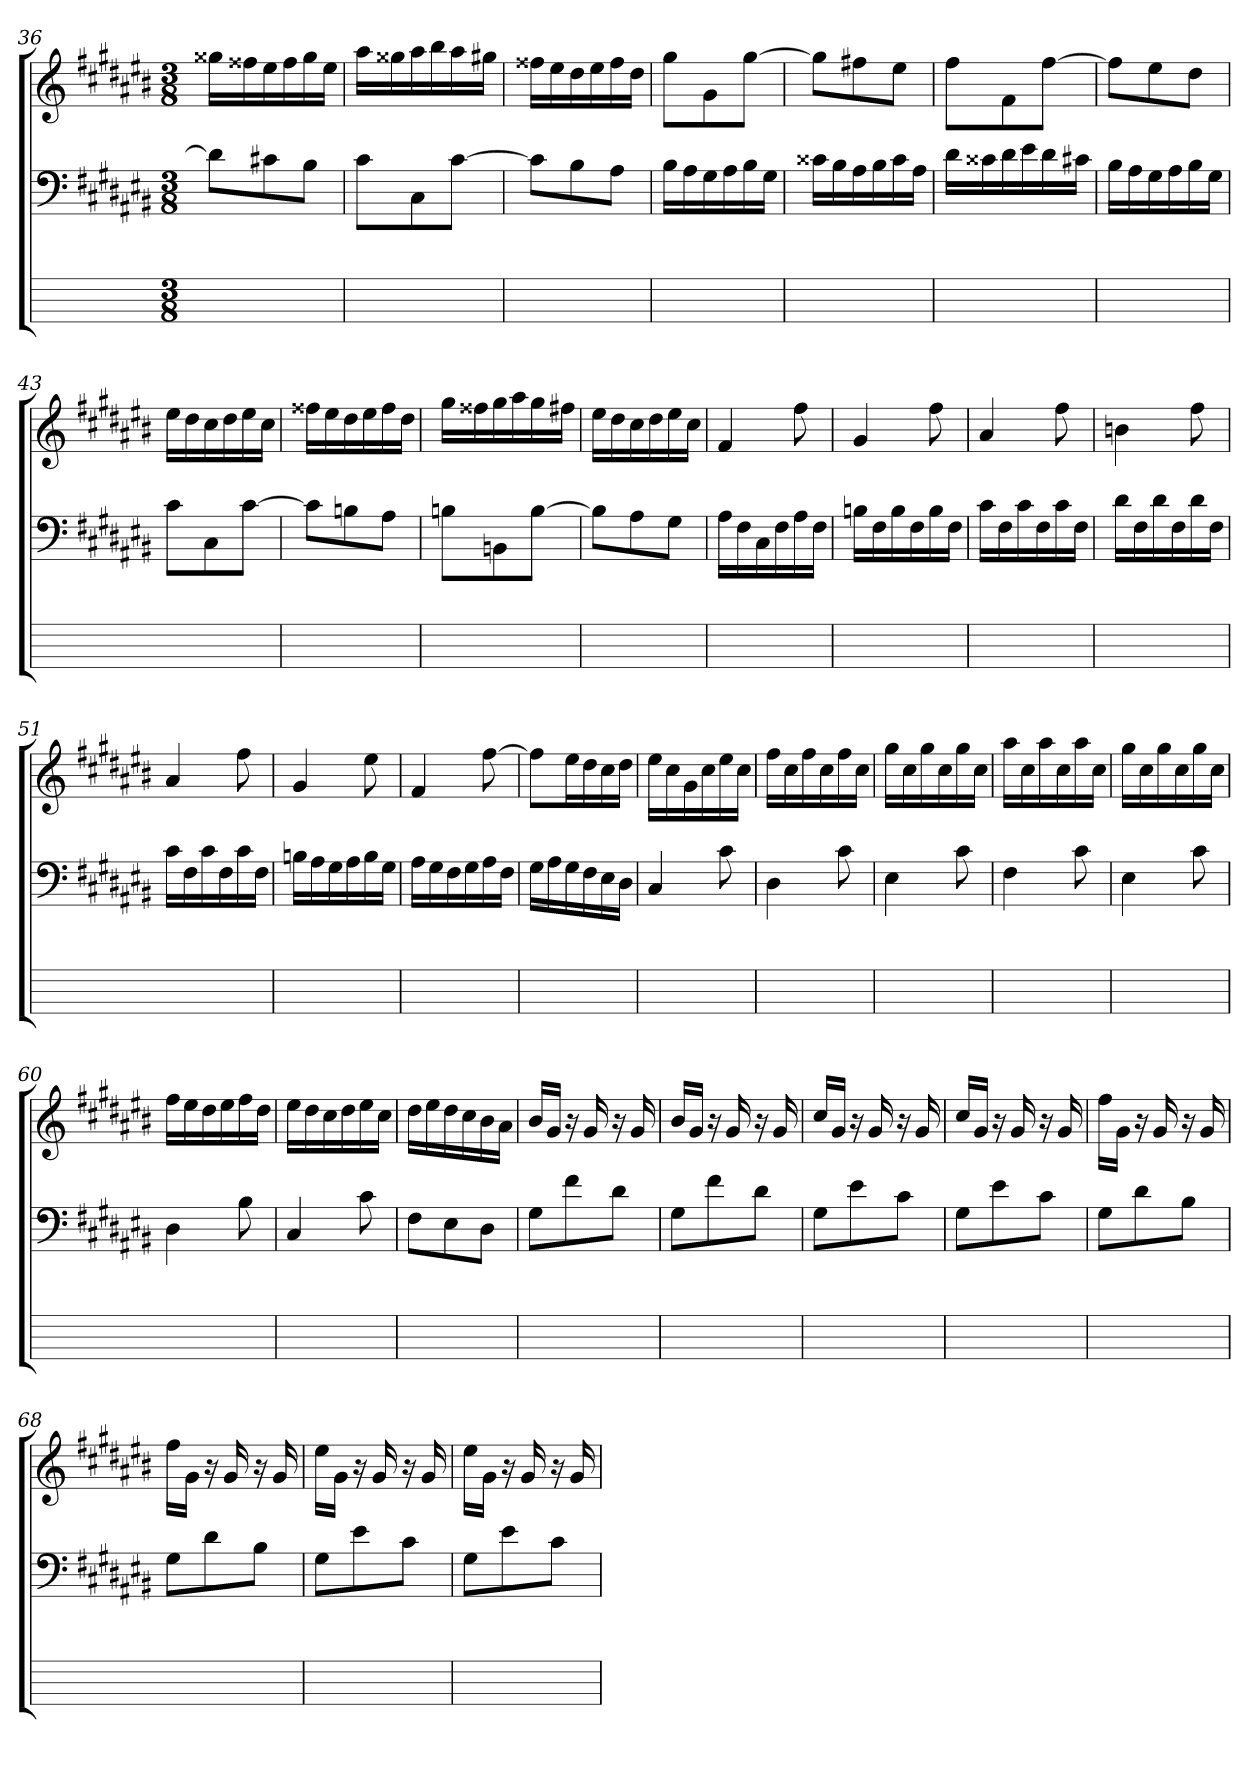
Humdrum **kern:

**kern	**kern	**kern
*part3	*part2	*part1
*staff3	*staff2	*staff1
*	*clefF4	*clefG2
*	*k[f#c#g#d#a#e#b#]	*k[f#c#g#d#a#e#b#]
*	*C#:	*C#:
*M3/8	*M3/8	*M3/8
=36	=36	=36
4.ryy	8d#\L]	16gg##X\LL
.	.	16ff##X\
.	8c#X\	16ee#\
.	.	16ff##\
.	8B#\J	16gg##\
.	.	16ee#\JJ
=37	=37	=37
4.ryy	8c#\L	16aa#\LL
.	.	16gg##X\
.	8C#\	16aa#\
.	.	16bb#\
.	[8c#\J	16aa#\
.	.	16gg#X\JJ
=38	=38	=38
4.ryy	8c#\L]	16ff##X\LL
.	.	16ee#\
.	8B#\	16dd#\
.	.	16ee#\
.	8A#\J	16ff##\
.	.	16dd#\JJ
=39	=39	=39
4.ryy	16B#\LL	8gg#\L
.	16A#\	.
.	16G#\	8g#\
.	16A#\	.
.	16B#\	[8gg#\J
.	16G#\JJ	.
=40	=40	=40
4.ryy	16c##X\LL	8gg#\L]
.	16B#\	.
.	16A#\	8ff#X\
.	16B#\	.
.	16c##\	8ee#\J
.	16A#\JJ	.
=41	=41	=41
4.ryy	16d#\LL	8ff#\L
.	16c##X\	.
.	16d#\	8f#\
.	16e#\	.
.	16d#\	[8ff#\J
.	16c#X\JJ	.
=42	=42	=42
4.ryy	16B#\LL	8ff#\L]
.	16A#\	.
.	16G#\	8ee#\
.	16A#\	.
.	16B#\	8dd#\J
.	16G#\JJ	.
=43	=43	=43
4.ryy	8c#\L	16ee#\LL
.	.	16dd#\
.	8C#\	16cc#\
.	.	16dd#\
.	[8c#\J	16ee#\
.	.	16cc#\JJ
=44	=44	=44
4.ryy	8c#\L]	16ff##X\LL
.	.	16ee#\
.	8Bn\	16dd#\
.	.	16ee#\
.	8A#\J	16ff##\
.	.	16dd#\JJ
=45	=45	=45
4.ryy	8Bn\L	16gg#\LL
.	.	16ff##X\
.	8BBn\	16gg#\
.	.	16aa#\
.	[8B\J	16gg#\
.	.	16ff#X\JJ
=46	=46	=46
4.ryy	8B\L]	16ee#\LL
.	.	16dd#\
.	8A#\	16cc#\
.	.	16dd#\
.	8G#\J	16ee#\
.	.	16cc#\JJ
=47	=47	=47
4.ryy	16A#\LL	4f#
.	16F#\	.
.	16C#\	.
.	16F#\	.
.	16A#\	8ff#
.	16F#\JJ	.
=48	=48	=48
4.ryy	16Bn\LL	4g#
.	16F#\	.
.	16B\	.
.	16F#\	.
.	16B\	8ff#
.	16F#\JJ	.
=49	=49	=49
4.ryy	16c#\LL	4a#
.	16F#\	.
.	16c#\	.
.	16F#\	.
.	16c#\	8ff#
.	16F#\JJ	.
=50	=50	=50
4.ryy	16d#\LL	4bn
.	16F#\	.
.	16d#\	.
.	16F#\	.
.	16d#\	8ff#
.	16F#\JJ	.
=51	=51	=51
4.ryy	16c#\LL	4a#
.	16F#\	.
.	16c#\	.
.	16F#\	.
.	16c#\	8ff#
.	16F#\JJ	.
=52	=52	=52
4.ryy	16Bn\LL	4g#
.	16A#\	.
.	16G#\	.
.	16A#\	.
.	16B\	8ee#
.	16G#\JJ	.
=53	=53	=53
4.ryy	16A#\LL	4f#
.	16G#\	.
.	16F#\	.
.	16G#\	.
.	16A#\	[8ff#
.	16F#\JJ	.
=54	=54	=54
4.ryy	16G#\LL	8ff#\L]
.	16A#\	.
.	16G#\	16ee#\L
.	16F#\	16dd#\
.	16E#\	16cc#\
.	16D#\JJ	16dd#\JJ
=55	=55	=55
4.ryy	4C#	16ee#\LL
.	.	16cc#\
.	.	16g#\
.	.	16cc#\
.	8c#	16ee#\
.	.	16cc#\JJ
=56	=56	=56
4.ryy	4D#	16ff#\LL
.	.	16cc#\
.	.	16ff#\
.	.	16cc#\
.	8c#	16ff#\
.	.	16cc#\JJ
=57	=57	=57
4.ryy	4E#	16gg#\LL
.	.	16cc#\
.	.	16gg#\
.	.	16cc#\
.	8c#	16gg#\
.	.	16cc#\JJ
=58	=58	=58
4.ryy	4F#	16aa#\LL
.	.	16cc#\
.	.	16aa#\
.	.	16cc#\
.	8c#	16aa#\
.	.	16cc#\JJ
=59	=59	=59
4.ryy	4E#	16gg#\LL
.	.	16cc#\
.	.	16gg#\
.	.	16cc#\
.	8c#	16gg#\
.	.	16cc#\JJ
=60	=60	=60
4.ryy	4D#	16ff#\LL
.	.	16ee#\
.	.	16dd#\
.	.	16ee#\
.	8B#	16ff#\
.	.	16dd#\JJ
=61	=61	=61
4.ryy	4C#	16ee#\LL
.	.	16dd#\
.	.	16cc#\
.	.	16dd#\
.	8c#	16ee#\
.	.	16cc#\JJ
=62	=62	=62
4.ryy	8F#\L	16dd#\LL
.	.	16ee#\
.	8E#\	16dd#\
.	.	16cc#\
.	8D#\J	16b#\
.	.	16a#\JJ
=63	=63	=63
4.ryy	8G#\L	16b#/LL
.	.	16g#/JJ
.	8f#\	16r
.	.	16g#
.	8d#\J	16r
.	.	16g#
=64	=64	=64
4.ryy	8G#\L	16b#/LL
.	.	16g#/JJ
.	8f#\	16r
.	.	16g#
.	8d#\J	16r
.	.	16g#
=65	=65	=65
4.ryy	8G#\L	16cc#/LL
.	.	16g#/JJ
.	8e#\	16r
.	.	16g#
.	8c#\J	16r
.	.	16g#
=66	=66	=66
4.ryy	8G#\L	16cc#/LL
.	.	16g#/JJ
.	8e#\	16r
.	.	16g#
.	8c#\J	16r
.	.	16g#
=67	=67	=67
4.ryy	8G#\L	16ff#\LL
.	.	16g#\JJ
.	8d#\	16r
.	.	16g#
.	8B#\J	16r
.	.	16g#
=68	=68	=68
4.ryy	8G#\L	16ff#\LL
.	.	16g#\JJ
.	8d#\	16r
.	.	16g#
.	8B#\J	16r
.	.	16g#
=69	=69	=69
4.ryy	8G#\L	16ee#\LL
.	.	16g#\JJ
.	8e#\	16r
.	.	16g#
.	8c#\J	16r
.	.	16g#
=70	=70	=70
4.ryy	8G#\L	16ee#\LL
.	.	16g#\JJ
.	8e#\	16r
.	.	16g#
.	8c#\J	16r
.	.	16g#
=	=	=
*-	*-	*-
